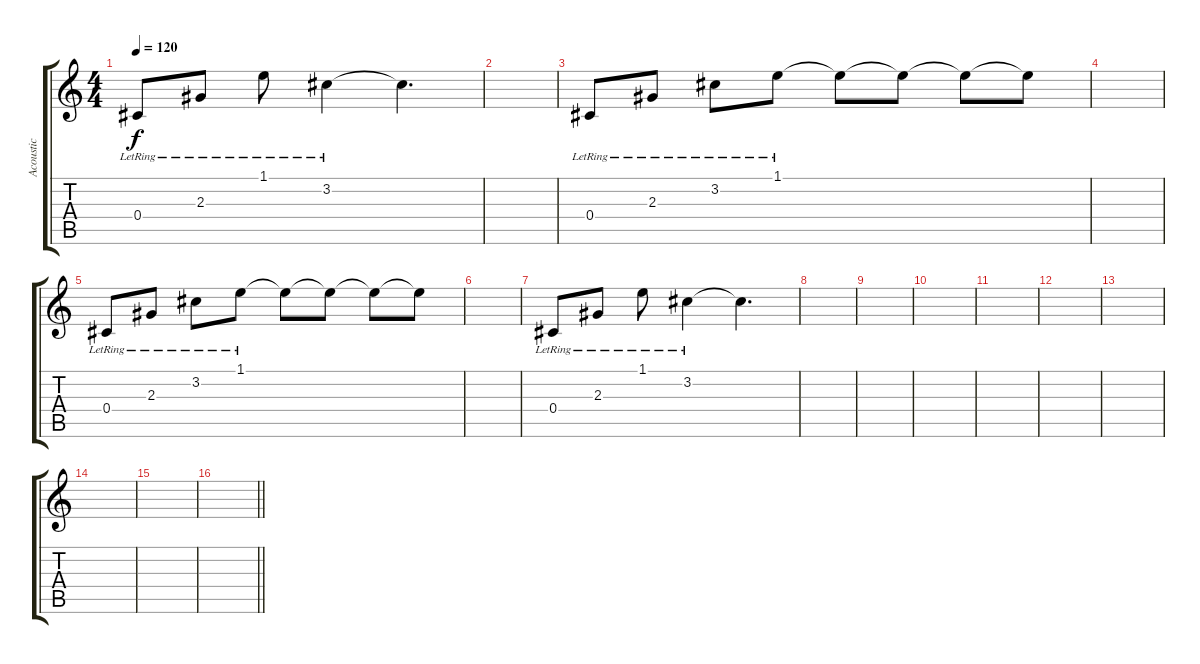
\track ("Acoustic" "Acoustic") {instrument acousticguitarsteel}
\staff {score tabs}
\tuning (Eb4 Bb3 Gb3 Db3 Ab2 Db2) {hide}
\ts (4 4)
\tempo 120
\clef g2
\ks c
0.4{lr}.8{dy f} 2.3{lr}.8 1.1{lr}.8 3.2{lr}.4 3.2{t}.4{d} |
|
0.4{lr}.8 2.3{lr}.8 3.2{lr}.8 1.1{lr}.8 1.1{t}.8 1.1{t}.8 1.1{t}.8 1.1{t}.8 |
|
0.4{lr}.8 2.3{lr}.8 3.2{lr}.8 1.1{lr}.8 1.1{t}.8 1.1{t}.8 1.1{t}.8 1.1{t}.8 |
|
0.4{lr}.8 2.3{lr}.8 1.1{lr}.8 3.2{lr}.4 3.2{t}.4{d} |
|
|
|
|
|
|
|
|
\barLineRight lightlight
